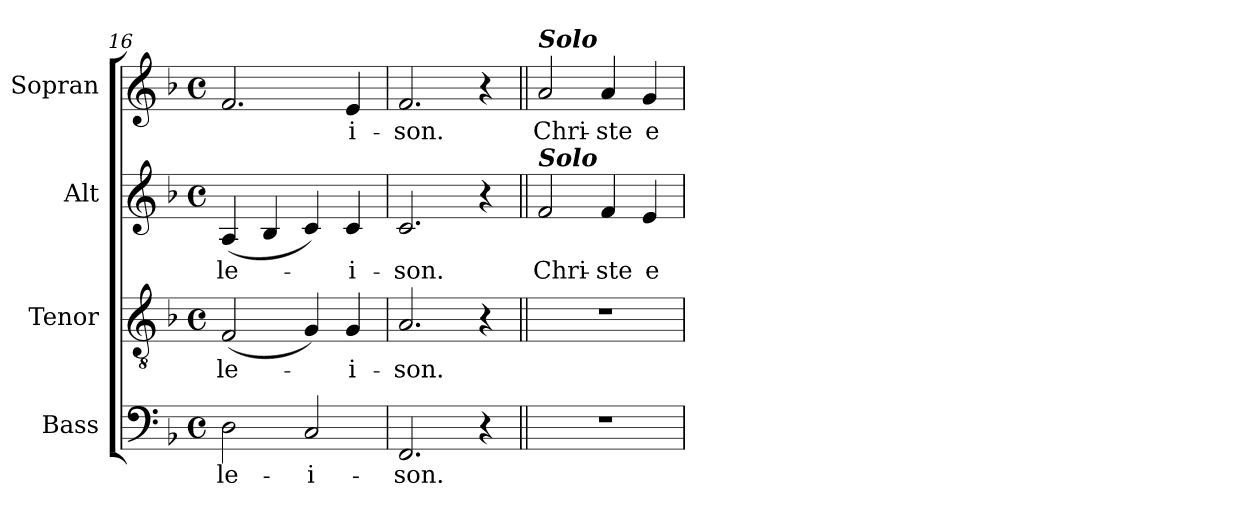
**kern	**text	**kern	**text	**kern	**text	**kern	**text
*part4	*part4	*part3	*part3	*part2	*part2	*part1	*part1
*staff4	*staff4	*staff3	*staff3	*staff2	*staff2	*staff1	*staff1
*I"Bass	*	*I"Tenor	*	*I"Alt	*	*I"Sopran	*
*I'B.	*	*I'T.	*	*I'A.	*	*I'S.	*
*clefF4	*	*clefGv2	*	*clefG2	*	*clefG2	*
*k[b-]	*	*k[b-]	*	*k[b-]	*	*k[b-]	*
*F:	*	*F:	*	*F:	*	*F:	*
*M4/4	*	*M4/4	*	*M4/4	*	*M4/4	*
*met(c)	*	*met(c)	*	*met(c)	*	*met(c)	*
=16	=16	=16	=16	=16	=16	=16	=16
!	!LO:LY:b	!	!LO:LY:b	!	!LO:LY:b	!	!
2D\	-le-	(<2F/	-le-	(<4A/	-le-	2.f/	.
.	.	.	.	4B-/	.	.	.
!	!LO:LY:b	!	!	!	!	!	!
2C/	-i-	4G/)	.	4c/)	.	.	.
!	!	!	!LO:LY:b	!	!LO:LY:b	!	!LO:LY:b
.	.	4G/	-i-	4c/	-i-	4e/	-i-
=17	=17	=17	=17	=17	=17	=17	=17
!	!LO:LY:b	!	!LO:LY:b	!	!LO:LY:b	!	!LO:LY:b
2.FF/	-son.	2.A/	-son.	2.c/	-son.	2.f/	-son.
4r	.	4r	.	4r	.	4r	.
=18||	=18||	=18||	=18||	=18||	=18||	=18||	=18||
!	!	!	!	!	!	!LO:TX:a:Bi:t=Solo	!
!	!	!	!	!LO:TX:a:Bi:t=Solo	!	!	!
!	!	!	!	!	!LO:LY:b	!	!LO:LY:b
1r	.	1r	.	2f/	Chri-	2a/	Chri-
!	!	!	!	!	!LO:LY:b	!	!LO:LY:b
.	.	.	.	4f/	-ste	4a/	-ste
!	!	!	!	!	!LO:LY:b	!	!LO:LY:b
.	.	.	.	4e/	e-	4g/	e-
=	=	=	=	=	=	=	=
*-	*-	*-	*-	*-	*-	*-	*-
